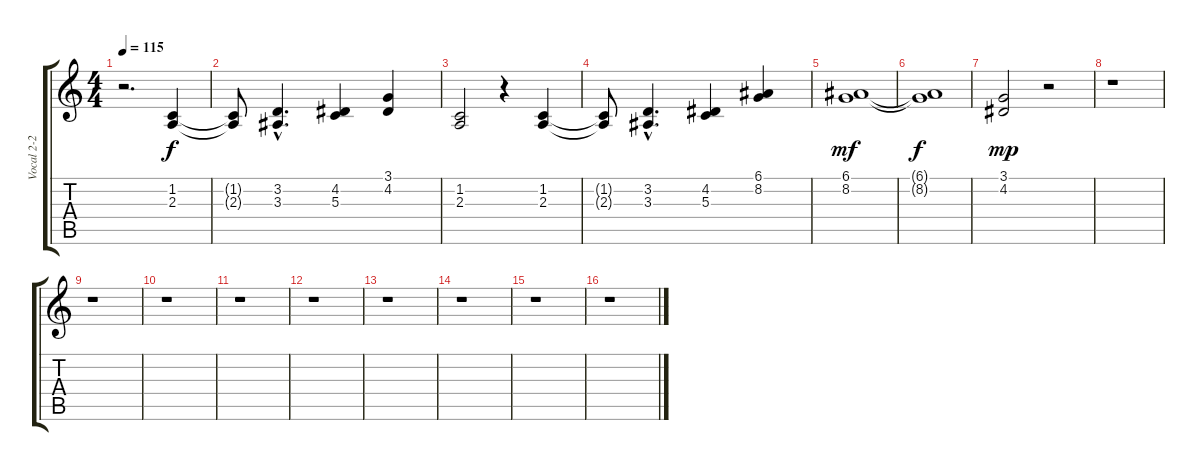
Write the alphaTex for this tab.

\track ("Vocal 2-2" "Vocal 2-2") {instrument lead2sawtooth}
\staff {score tabs}
\tuning (E4 B3 G3 D3 A2 E2) {hide}
\ts (4 4)
\tempo 115
\clef g2
\ks c
r.2{d dy f} (1.2 2.3).4 |
(1.2{t} 2.3{t}).8 (3.2{hac} 3.3{hac}).4{d} (4.2 5.3).4 (3.1 4.2).4 |
(1.2 2.3).2 r.4 (1.2 2.3).4 |
(1.2{t} 2.3{t}).8 (3.2{hac} 3.3{hac}).4{d} (4.2 5.3).4 (6.1 8.2).4 |
(6.1 8.2).1{dy mf volume 13} |
(6.1{t} 8.2{t}).1{dy f} |
(3.1 4.2).2{dy mp volume 4} r.2 |
r.1 |
r.1 |
r.1 |
r.1 |
r.1 |
r.1 |
r.1 |
r.1 |
r.1
